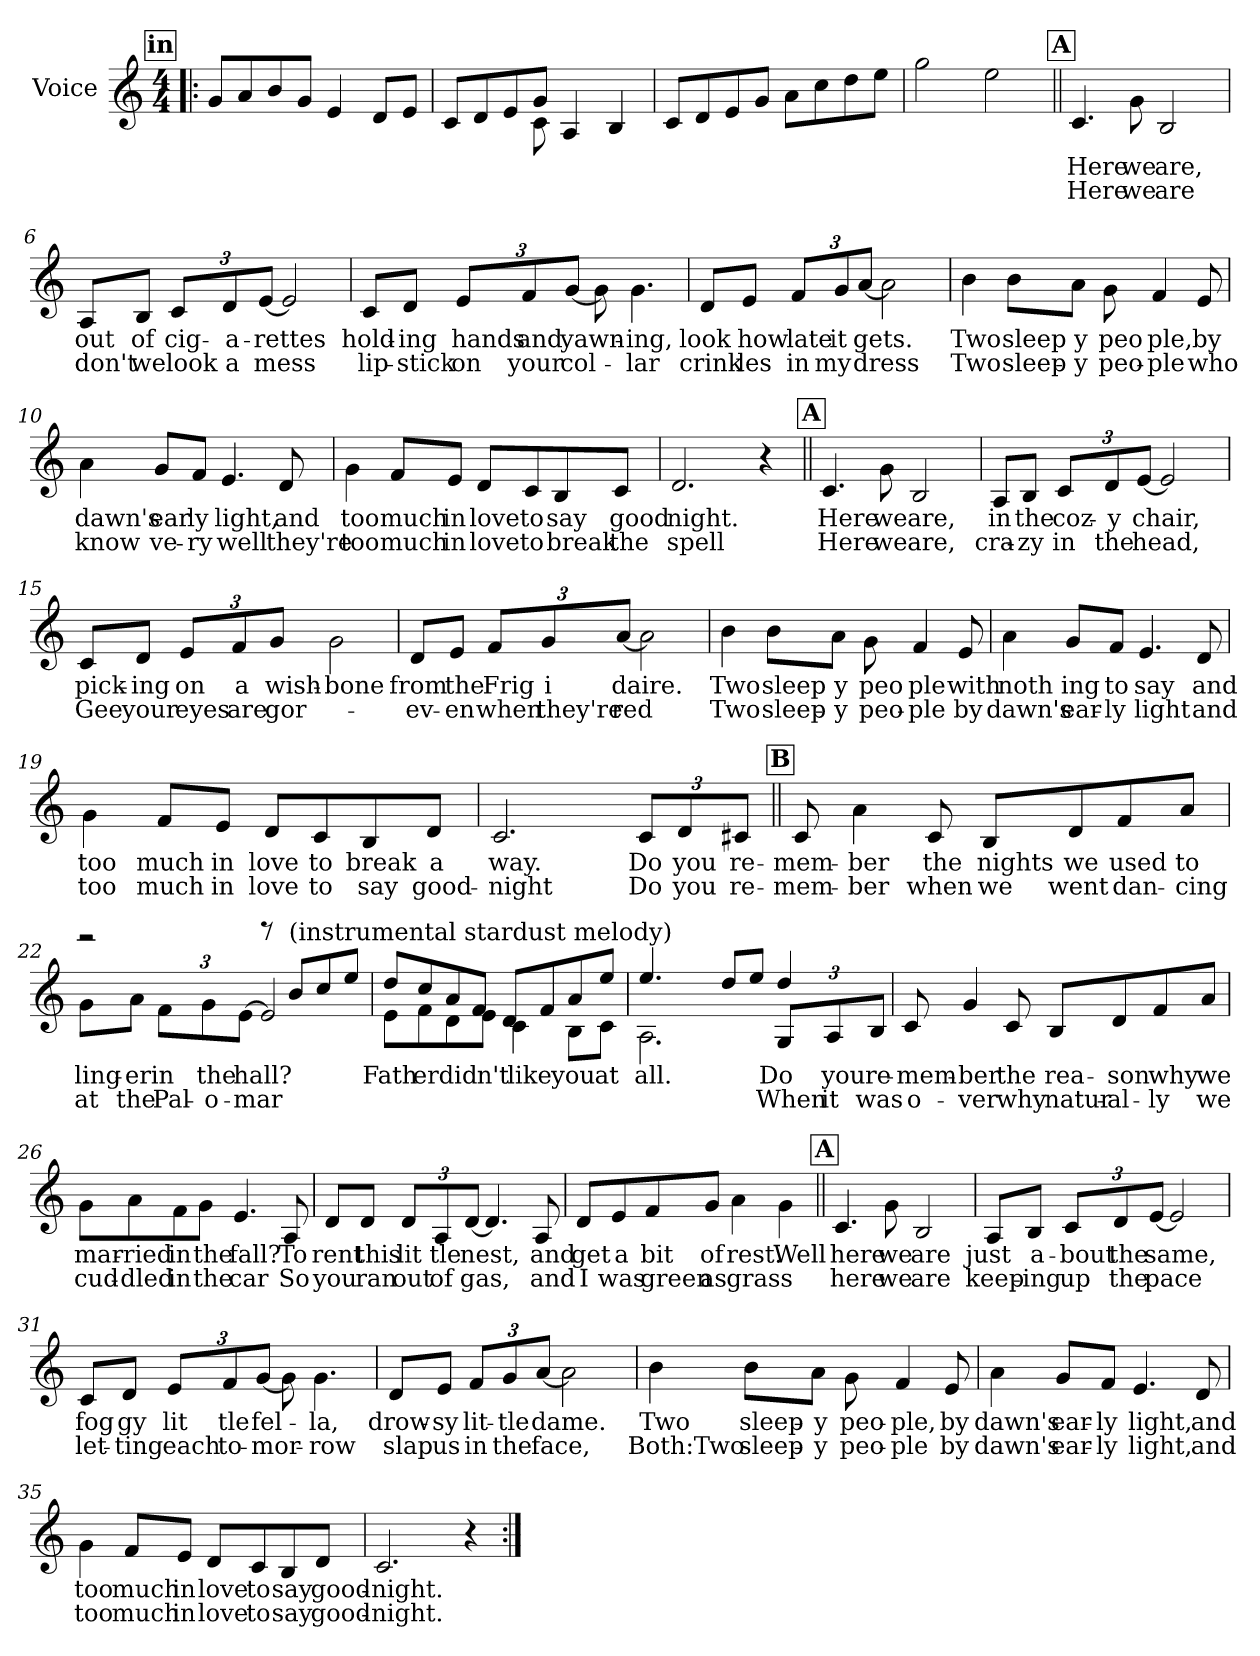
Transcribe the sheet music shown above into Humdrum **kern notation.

**kern	**text	**text
*part1	*part1	*part1
*staff1	*staff1	*staff1
*I"Voice	*	*
*clefG2	*	*
*k[]	*	*
*M4/4	*	*
!!LO:REH:place=s1:a:B:fs=14:t=in
=1!|:	=1!|:	=1!|:
8g/L	.	.
8a/	.	.
8b/	.	.
8g/J	.	.
4e/	.	.
8d/L	.	.
8e/J	.	.
=2	=2	=2
*^	*	*
8c/L	4.ryy	.	.
8d/	.	.	.
8e/	.	.	.
8g/J	8c\	.	.
4A/	2ryy	.	.
4B/	.	.	.
*v	*v	*	*
=3	=3	=3
8c/L	.	.
8d/	.	.
8e/	.	.
8g/J	.	.
8a\L	.	.
8cc\	.	.
8dd\	.	.
8ee\J	.	.
=4	=4	=4
2gg\	.	.
2ee\	.	.
!!LO:LB:g=z
!!LO:REH:place=s1:a:B:fs=14:t=A
=5||	=5||	=5||
!	!LO:LY:b	!LO:LY:b
4.c/	Here	Here
!	!LO:LY:b	!LO:LY:b
8g\	we	we
!	!LO:LY:b	!LO:LY:b
2B/	are,	are
=6	=6	=6
!	!LO:LY:b	!LO:LY:b
8A/L	out	don't
!	!LO:LY:b	!LO:LY:b
8B/J	of	we
*Xbrackettup	*	*
!	!LO:LY:b	!LO:LY:b
12c/L	cig-	look
!	!LO:LY:b	!LO:LY:b
12d/	-a-	a
!	!LO:LY:b	!LO:LY:b
[12e/J	-rettes	mess
2e/]	.	.
=7	=7	=7
!	!LO:LY:b	!LO:LY:b
8c/L	hold-	lip-
!	!LO:LY:b	!LO:LY:b
8d/J	-ing	-stick
!	!LO:LY:b	!LO:LY:b
12e/L	hands	on
!	!LO:LY:b	!LO:LY:b
12f/	and	your
!	!LO:LY:b	!LO:LY:b
[12g/J	-yawn-	col-
8g\]	.	.
!	!LO:LY:b	!LO:LY:b
4.g\	-ing,	-lar
=8	=8	=8
!	!LO:LY:b	!LO:LY:b
8d/L	look	crink
!	!LO:LY:b	!LO:LY:b
8e/J	how	les
!	!LO:LY:b	!LO:LY:b
12f/L	late	in
!	!LO:LY:b	!LO:LY:b
12g/	it	my
!	!LO:LY:b	!LO:LY:b
[12a/J	gets.	dress
2a\]	.	.
!!LO:LB:g=z
=9	=9	=9
!	!LO:LY:b	!LO:LY:b
4b\	Two	Two
!	!LO:LY:b	!LO:LY:b
8b\L	sleep	sleep-
!	!LO:LY:b	!LO:LY:b
8a\J	y	-y
!	!LO:LY:b	!LO:LY:b
8g\	peo	peo-
!	!LO:LY:b	!LO:LY:b
4f/	ple,	-ple
!	!LO:LY:b	!LO:LY:b
8e/	by	who
=10	=10	=10
!	!LO:LY:b	!LO:LY:b
4a\	dawn's	know
!	!LO:LY:b	!LO:LY:b
8g/L	ear	ve-
!	!LO:LY:b	!LO:LY:b
8f/J	ly	-ry
!	!LO:LY:b	!LO:LY:b
4.e/	light,	well
!	!LO:LY:b	!LO:LY:b
8d/	and	they're
=11	=11	=11
!	!LO:LY:b	!LO:LY:b
4g\	too	too
!	!LO:LY:b	!LO:LY:b
8f/L	much	much
!	!LO:LY:b	!LO:LY:b
8e/J	in	in
!	!LO:LY:b	!LO:LY:b
8d/L	love	love
!	!LO:LY:b	!LO:LY:b
8c/	to	to
!	!LO:LY:b	!LO:LY:b
8B/	say	break
!	!LO:LY:b	!LO:LY:b
8c/J	good	the
=12	=12	=12
!	!LO:LY:b	!LO:LY:b
2.d/	night.	spell
4r	.	.
!!LO:LB:g=z
!!LO:REH:place=s1:a:B:fs=14:t=A
=13||	=13||	=13||
!	!LO:LY:b	!LO:LY:b
4.c/	Here	Here
!	!LO:LY:b	!LO:LY:b
8g\	we	we
!	!LO:LY:b	!LO:LY:b
2B/	are,	are,
=14	=14	=14
!	!LO:LY:b	!LO:LY:b
8A/L	in	cra-
!	!LO:LY:b	!LO:LY:b
8B/J	the	-zy
!	!LO:LY:b	!LO:LY:b
12c/L	coz-	in
!	!LO:LY:b	!LO:LY:b
12d/	-y	the
!	!LO:LY:b	!LO:LY:b
[12e/J	chair,	head,
2e/]	.	.
=15	=15	=15
!	!LO:LY:b	!LO:LY:b
8c/L	pick-	Gee
!	!LO:LY:b	!LO:LY:b
8d/J	-ing	your
!	!LO:LY:b	!LO:LY:b
12e/L	on	eyes
!	!LO:LY:b	!LO:LY:b
12f/	a	are
!	!LO:LY:b	!LO:LY:b
12g/J	wish-	gor-
!	!LO:LY:b	!
2g\	-bone	.
=16	=16	=16
!	!LO:LY:b	!LO:LY:b
8d/L	from	ev-
!	!LO:LY:b	!LO:LY:b
8e/J	the	-en
!	!LO:LY:b	!LO:LY:b
12f/L	Frig	when
!	!LO:LY:b	!LO:LY:b
12g/	i	they're
!	!LO:LY:b	!LO:LY:b
[12a/J	daire.	red
2a\]	.	.
!!LO:LB:g=z
=17	=17	=17
!	!LO:LY:b	!LO:LY:b
4b\	Two	Two
!	!LO:LY:b	!LO:LY:b
8b\L	sleep	sleep-
!	!LO:LY:b	!LO:LY:b
8a\J	y	-y
!	!LO:LY:b	!LO:LY:b
8g\	peo	peo-
!	!LO:LY:b	!LO:LY:b
4f/	ple	-ple
!	!LO:LY:b	!LO:LY:b
8e/	with	by
=18	=18	=18
!	!LO:LY:b	!LO:LY:b
4a\	noth	dawn's
!	!LO:LY:b	!LO:LY:b
8g/L	ing	ear-
!	!LO:LY:b	!LO:LY:b
8f/J	to	-ly
!	!LO:LY:b	!LO:LY:b
4.e/	say	light
!	!LO:LY:b	!LO:LY:b
8d/	and	and
=19	=19	=19
!	!LO:LY:b	!LO:LY:b
4g\	too	too
!	!LO:LY:b	!LO:LY:b
8f/L	much	much
!	!LO:LY:b	!LO:LY:b
8e/J	in	in
!	!LO:LY:b	!LO:LY:b
8d/L	love	love
!	!LO:LY:b	!LO:LY:b
8c/	to	to
!	!LO:LY:b	!LO:LY:b
8B/	break	say
!	!LO:LY:b	!LO:LY:b
8d/J	a	good-
=20	=20	=20
!	!LO:LY:b	!LO:LY:b
2.c/	way.	-night
!	!LO:LY:b	!LO:LY:b
12c/L	Do	Do
!	!LO:LY:b	!LO:LY:b
12d/	you	you
!	!LO:LY:b	!LO:LY:b
12c#X/J	re-	re-
!!LO:LB:g=z
!!LO:REH:place=s1:a:B:fs=14:t=B
=21||	=21||	=21||
!	!LO:LY:b	!LO:LY:b
8c/	-mem-	-mem-
!	!LO:LY:b	!LO:LY:b
4a\	-ber	-ber
!	!LO:LY:b	!LO:LY:b
8c/	the	when
!	!LO:LY:b	!LO:LY:b
8B/L	nights	we
!	!LO:LY:b	!LO:LY:b
8d/	we	went
!	!LO:LY:b	!LO:LY:b
8f/	used	dan-
!	!LO:LY:b	!LO:LY:b
8a/J	to	-cing
=22	=22	=22
!	!LO:LY:b	!LO:LY:b
*^	*	*
8g\L	2reee	ling-	at
!	!	!LO:LY:b	!LO:LY:b
8a\J	.	-er	the
!	!	!LO:LY:b	!LO:LY:b
12f\L	.	in	Pal-
!	!	!LO:LY:b	!LO:LY:b
12g\	.	the	-o-
!	!	!LO:LY:b	!LO:LY:b
[12e\J	.	hall?	-mar
2e/]	8rggg	.	.
!	!LO:TX:a:t=(instrumental stardust melody)	!	!
.	8b/L	.	.
.	8cc/	.	.
.	8ee/J	.	.
=23	=23	=23	=23
!	!	!LO:LY:b	!
8e\L	8dd/L	Fath	.
!	!	!LO:LY:b	!
8f\	8cc/	er	.
!	!	!LO:LY:b	!
8d\	8a/	did	.
!	!	!LO:LY:b	!
8e\J	8f/J	n't	.
!	!	!LO:LY:b	!
4c\	8d/L	like	.
.	8f/	.	.
!	!	!LO:LY:b	!
8B\L	8a/	you	.
!	!	!LO:LY:b	!
8c\J	8ee/J	at	.
=24	=24	=24	=24
!	!	!LO:LY:b	!
2.A\	4.ee/	all.	.
.	8ryy	.	.
.	8dd/L	.	.
.	8ee/J	.	.
!	!	!LO:LY:b	!LO:LY:b
12G/L	4dd/	Do	When
!	!	!LO:LY:b	!LO:LY:b
12A/	.	you	it
!	!	!LO:LY:b	!LO:LY:b
12B/J	.	re-	was
*v	*v	*	*
!!LO:LB:g=z
=25	=25	=25
!	!LO:LY:b	!LO:LY:b
8c/	-mem-	o-
!	!LO:LY:b	!LO:LY:b
4g/	-ber	-ver
!	!LO:LY:b	!LO:LY:b
8c/	the	why
!	!LO:LY:b	!LO:LY:b
8B/L	rea-	natur-
!	!LO:LY:b	!LO:LY:b
8d/	-son	-al-
!	!LO:LY:b	!LO:LY:b
8f/	why	-ly
!	!LO:LY:b	!LO:LY:b
8a/J	we	we
=26	=26	=26
!	!LO:LY:b	!LO:LY:b
8g\L	mar-	cud-
!	!LO:LY:b	!LO:LY:b
8a\	-ried	-dled
!	!LO:LY:b	!LO:LY:b
8f\	in	in
!	!LO:LY:b	!LO:LY:b
8g\J	the	the
!	!LO:LY:b	!LO:LY:b
4.e/	fall?	car
!	!LO:LY:b	!LO:LY:b
8A/	To	So
=27	=27	=27
!	!LO:LY:b	!LO:LY:b
8d/L	rent	you
!	!LO:LY:b	!LO:LY:b
8d/J	this	ran
!	!LO:LY:b	!LO:LY:b
12d/L	lit	out
!	!LO:LY:b	!LO:LY:b
12A/	tle	of
!	!LO:LY:b	!LO:LY:b
[12d/J	nest,	gas,
4.d/]	.	.
!	!LO:LY:b	!LO:LY:b
8A/	and	and
=28	=28	=28
!	!LO:LY:b	!LO:LY:b
8d/L	get	I
!	!LO:LY:b	!LO:LY:b
8e/	a	was
!	!LO:LY:b	!LO:LY:b
8f/	bit	green
!	!LO:LY:b	!LO:LY:b
8g/J	of	as
!	!LO:LY:b	!LO:LY:b
4a\	rest.	grass
!	!LO:LY:b	!
4g\	Well	.
!!LO:LB:g=z
!!LO:REH:place=s1:a:B:fs=14:t=A
=29||	=29||	=29||
!	!LO:LY:b	!LO:LY:b
4.c/	here	here
!	!LO:LY:b	!LO:LY:b
8g\	we	we
!	!LO:LY:b	!LO:LY:b
2B/	are	are
=30	=30	=30
!	!LO:LY:b	!LO:LY:b
8A/L	just	keep-
!	!LO:LY:b	!LO:LY:b
8B/J	a-	-ing
!	!LO:LY:b	!LO:LY:b
12c/L	-bout	up
!	!LO:LY:b	!LO:LY:b
12d/	the	the
!	!LO:LY:b	!LO:LY:b
[12e/J	same,	pace
2e/]	.	.
=31	=31	=31
!	!LO:LY:b	!LO:LY:b
8c/L	fog	let-
!	!LO:LY:b	!LO:LY:b
8d/J	gy	-ting
!	!LO:LY:b	!LO:LY:b
12e/L	lit	each
!	!LO:LY:b	!LO:LY:b
12f/	tle	to-
!	!LO:LY:b	!LO:LY:b
[12g/J	fel-	-mor-
8g\]	.	.
!	!LO:LY:b	!LO:LY:b
4.g\	-la,	-row
=32	=32	=32
!	!LO:LY:b	!LO:LY:b
8d/L	drow-	slap
!	!LO:LY:b	!LO:LY:b
8e/J	-sy	us
!	!LO:LY:b	!LO:LY:b
12f/L	lit-	in
!	!LO:LY:b	!LO:LY:b
12g/	-tle	the
!	!LO:LY:b	!LO:LY:b
[12a/J	dame.	face,
2a\]	.	.
!!LO:LB:g=z
=33	=33	=33
!	!LO:LY:b	!LO:LY:b
4b\	Two	Both:Two
!	!LO:LY:b	!LO:LY:b
8b\L	sleep-	sleep-
!	!LO:LY:b	!LO:LY:b
8a\J	-y	-y
!	!LO:LY:b	!LO:LY:b
8g\	peo-	peo-
!	!LO:LY:b	!LO:LY:b
4f/	-ple,	-ple
!	!LO:LY:b	!LO:LY:b
8e/	by	by
=34	=34	=34
!	!LO:LY:b	!LO:LY:b
4a\	dawn's	dawn's
!	!LO:LY:b	!LO:LY:b
8g/L	ear-	ear-
!	!LO:LY:b	!LO:LY:b
8f/J	-ly	-ly
!	!LO:LY:b	!LO:LY:b
4.e/	light,	light,
!	!LO:LY:b	!LO:LY:b
8d/	and	and
=35	=35	=35
!	!LO:LY:b	!LO:LY:b
4g\	too	too
!	!LO:LY:b	!LO:LY:b
8f/L	much	much
!	!LO:LY:b	!LO:LY:b
8e/J	in	in
!	!LO:LY:b	!LO:LY:b
8d/L	love	love
!	!LO:LY:b	!LO:LY:b
8c/	to	to
!	!LO:LY:b	!LO:LY:b
8B/	say	say
!	!LO:LY:b	!LO:LY:b
8d/J	good-	good-
=36	=36	=36
!	!LO:LY:b	!LO:LY:b
2.c/	-night.	-night.
4r	.	.
=:|!	=:|!	=:|!
*-	*-	*-
